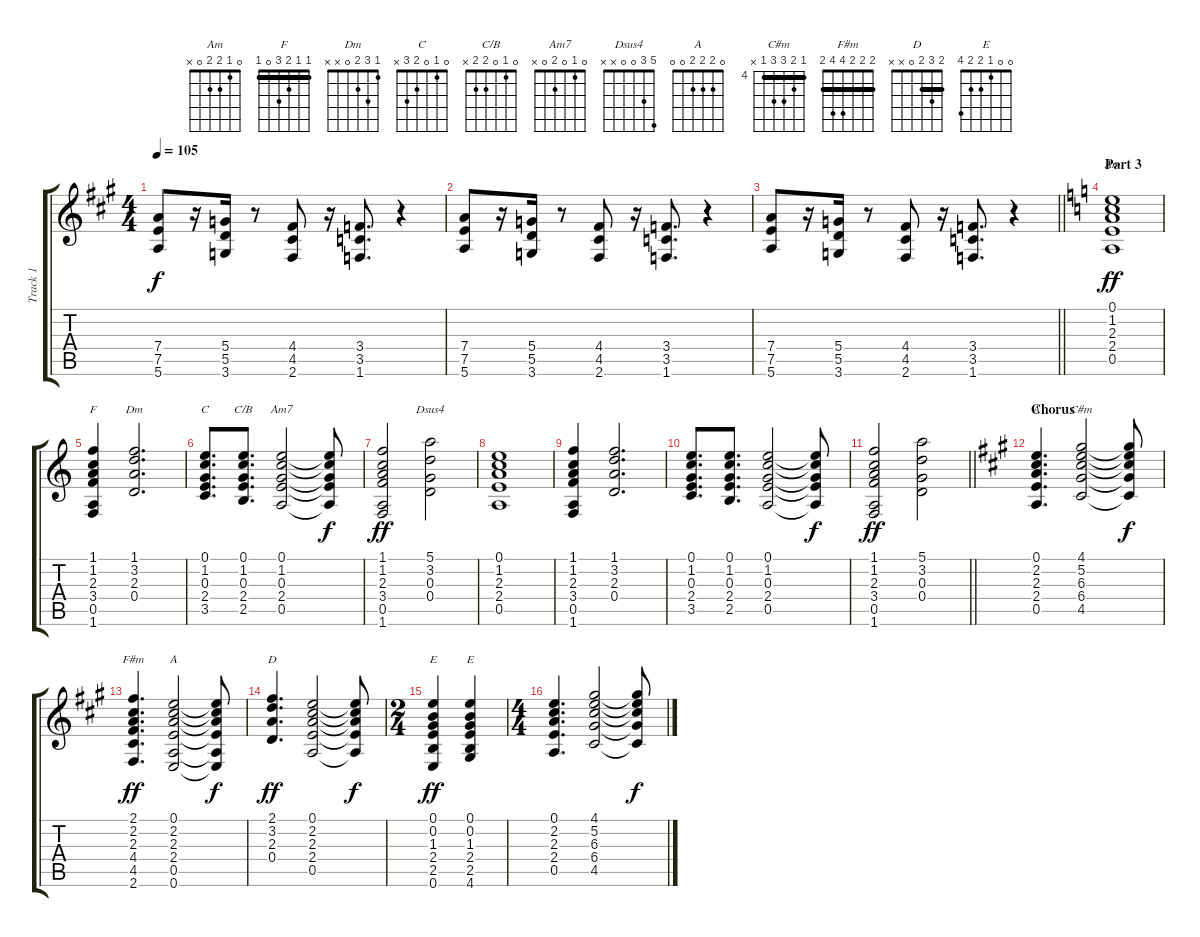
\track ("Track 1" "Track 1") {instrument acousticguitarsteel}
\staff {score tabs}
\tuning (E4 B3 G3 D3 A2 E2) {hide}
\chord ("Am" 0 1 2 2 0 x)
\chord ("F" 1 1 2 3 0 1) {barre 1}
\chord ("Dm" 1 3 2 0 x x)
\chord ("C" 0 1 0 2 3 x)
\chord ("C/B" 0 1 0 2 2 x)
\chord ("Am7" 0 1 0 2 0 x)
\chord ("Dsus4" 5 3 0 0 x x)
\chord ("A" 0 2 2 2 0 x)
\chord ("C#m" 4 5 6 6 4 x) {firstfret 4 barre 4}
\chord ("F#m" 2 2 2 4 4 2) {barre 2}
\chord ("A" 0 2 2 2 0 0)
\chord ("D" 2 3 2 0 x x) {barre 2}
\chord ("E" 0 0 1 2 2 0)
\chord ("E" 0 0 1 2 2 4)
\ts (4 4)
\tempo 105
\clef g2
\ks a
(7.4 7.5 5.6).8{dy f} r.16 (5.4 5.5 3.6).16 r.8 (4.4 4.5 2.6).8 r.16 (3.4 3.5 1.6).8{d} r.4 |
(7.4 7.5 5.6).8 r.16 (5.4 5.5 3.6).16 r.8 (4.4 4.5 2.6).8 r.16 (3.4 3.5 1.6).8{d} r.4 |
\barLineRight lightlight
(7.4 7.5 5.6).8 r.16 (5.4 5.5 3.6).16 r.8 (4.4 4.5 2.6).8 r.16 (3.4 3.5 1.6).8{d} r.4 |
\section ("" "Part 3")
\ks c
(0.1 1.2 2.3 2.4 0.5).1{ch "Am" dy ff} |
(1.1 1.2 2.3 3.4 0.5 1.6).4{ch "F"} (1.1 3.2 2.3 0.4).2{d ch "Dm"} |
(0.1 1.2 0.3 2.4 3.5).8{d ch "C"} (0.1 1.2 0.3 2.4 2.5).8{d ch "C/B"} (0.1 1.2 0.3 2.4 0.5).2{ch "Am7"} (0.1{t} 1.2{t} 0.3{t} 2.4{t} 0.5{t}).8{dy f} |
(1.1 1.2 2.3 3.4 0.5 1.6).2{dy ff} (5.1 3.2 0.3 0.4).2{ch "Dsus4"} |
(0.1 1.2 2.3 2.4 0.5).1 |
(1.1 1.2 2.3 3.4 0.5 1.6).4 (1.1 3.2 2.3 0.4).2{d} |
(0.1 1.2 0.3 2.4 3.5).8{d} (0.1 1.2 0.3 2.4 2.5).8{d} (0.1 1.2 0.3 2.4 0.5).2 (0.1{t} 1.2{t} 0.3{t} 2.4{t} 0.5{t}).8{dy f} |
\barLineRight lightlight
(1.1 1.2 2.3 3.4 0.5 1.6).2{dy ff} (5.1 3.2 0.3 0.4).2 |
\section ("" "Chorus")
\ks a
(0.1 2.2 2.3 2.4 0.5).4{d ch "A"} (4.1 5.2 6.3 6.4 4.5).2{ch "C#m"} (4.1{t} 5.2{t} 6.3{t} 6.4{t} 4.5{t}).8{dy f} |
(2.1 2.2 2.3 4.4 4.5 2.6).4{d ch "F#m" dy ff} (0.1 2.2 2.3 2.4 0.5 0.6).2{ch "A"} (0.1{t} 2.2{t} 2.3{t} 2.4{t} 0.5{t} 0.6{t}).8{dy f} |
(2.1 3.2 2.3 0.4).4{d ch "D" dy ff} (0.1 2.2 2.3 2.4 0.5).2 (0.1{t} 2.2{t} 2.3{t} 2.4{t} 0.5{t}).8{dy f} |
\ts (2 4)
(0.1 0.2 1.3 2.4 2.5 0.6).4{ch "E" dy ff} (0.1 0.2 1.3 2.4 2.5 4.6).4{ch "E"} |
\ts (4 4)
(0.1 2.2 2.3 2.4 0.5).4{d} (4.1 5.2 6.3 6.4 4.5).2 (4.1{t} 5.2{t} 6.3{t} 6.4{t} 4.5{t}).8{dy f}
